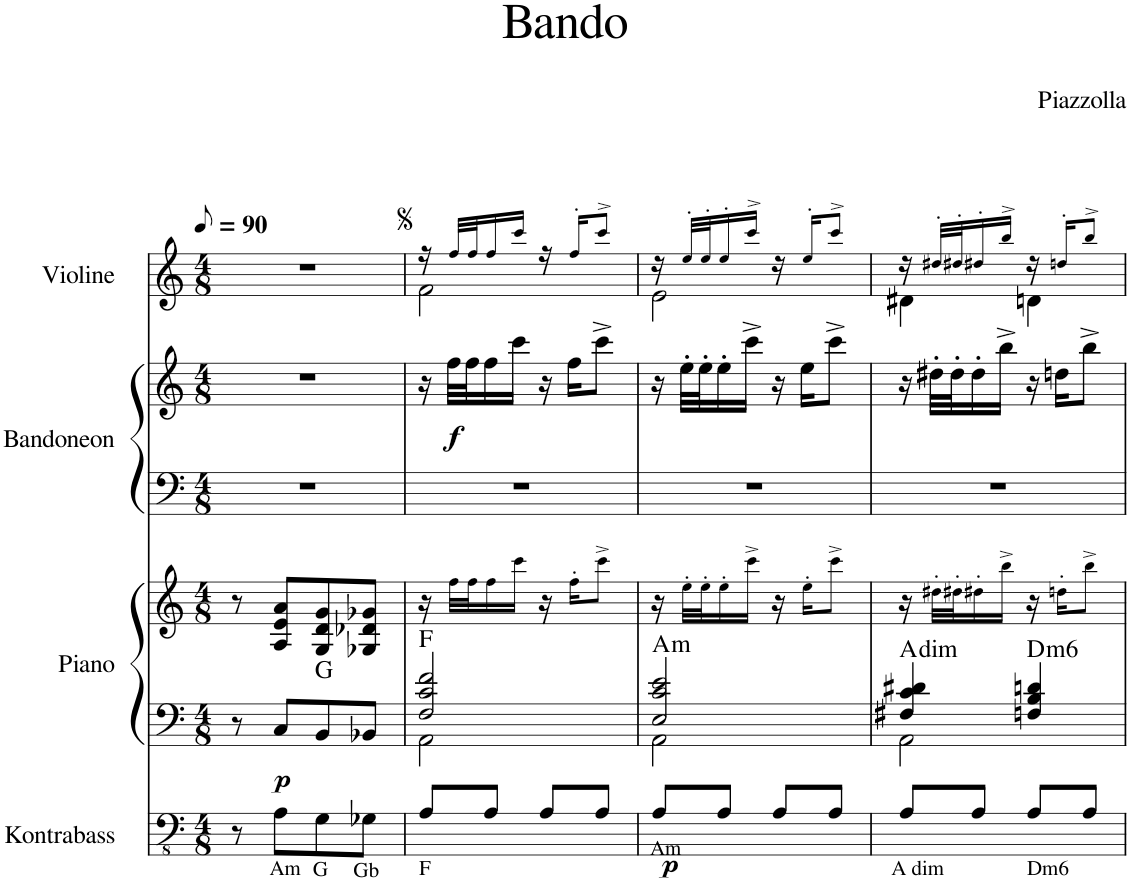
**kern	**dynam	**kern	**kern	**dynam	**harte	**kern	**kern	**dynam	**kern
*part4	*part4	*part3	*part3	*part3	*part3	*part2	*part2	*part2	*part1
*staff6	*staff6	*staff5	*staff4	*staff4/5	*	*staff3	*staff2	*staff2/3	*staff1
*I"Kontrabass	*	*I"Piano	*	*	*	*I"Bandoneon	*	*	*I"Violine
*I'Kb.	*	*I'Pno.	*	*	*	*I'Ban.	*	*	*I'Vl.
*clefFv4	*	*clefF4	*clefG2	*	*	*clefF4	*clefG2	*	*clefG2
*Trd7c12	*	*	*	*	*	*	*	*	*
*k[]	*	*k[]	*k[]	*	*	*k[]	*k[]	*	*k[]
*M4/8	*	*M4/8	*M4/8	*	*	*M4/8	*M4/8	*	*M4/8
*MM45	*	*MM45	*MM45	*	*	*MM45	*MM45	*	*MM45
=1	=1	=1	=1	=1	=1	=1	=1	=1	=1
8r	.	8r	8r	.	.	2r	2r	.	2r
!LO:TX:b:t=Am	!	!	!	!	!	!	!	!	!
!	!	!	!	!LO:DY:b=2	!	!	!	!	!
8AA\L	.	8C/L	8A/ 8e/ 8a/L	p	.	.	.	.	.
!LO:TX:b:t=G	!	!	!	!	!LO:H:kt=N.C.	!	!	!	!
8GG\	.	8BB/	8G/ 8d/ 8g/	.	N	.	.	.	.
!LO:TX:b:t=Gb	!	!	!	!	!	!	!	!	!
8GG-X\J	.	8BB-X/J	8G-X/ 8d-X/ 8g-X/J	.	.	.	.	.	.
=2	=2	=2	=2	=2	=2	=2	=2	=2	=2
*	*	*^	*	*	*	*	*	*	*^
!LO:TX:b:t=F	!	!	!	!	!	!LO:H:kt=N.C.	!	!	!	!	!
8AA/L	.	2F/ 2c/ 2f/	2AA\	16r	.	N	2r	16r	.	16r	2f\
!	!	!	!	!	!	!	!	!	!LO:DY:b	!	!
.	.	.	.	32ff\LLL	.	.	.	32ff\LLL	f	32ff/LLL	.
.	.	.	.	32ff\J	.	.	.	32ff\J	.	32ff/J	.
8AA/J	.	.	.	16ff\	.	.	.	16ff\	.	16ff/	.
.	.	.	.	16ccc\JJ	.	.	.	16ccc\JJ	.	16ccc/JJ	.
8AA/L	.	.	.	16r	.	.	.	16r	.	16r	.
.	.	.	.	16ff'\KL	.	.	.	16ff\KL	.	16ff'/KL	.
8AA/J	.	.	.	8ccc^\J	.	.	.	8ccc^\J	.	8ccc^/J	.
=3	=3	=3	=3	=3	=3	=3	=3	=3	=3	=3	=3
!LO:TX:a:t=Am	!	!	!	!	!	!	!	!	!	!	!
!	!LO:DY:b	!	!	!	!	!LO:H:kt=m	!	!	!	!	!
8AA/L	p	2E/ 2c/ 2e/	2AA\	16r	.	A:min	2r	16r	.	16r	2e\
.	.	.	.	32ee'\LLL	.	.	.	32ee'\LLL	.	32ee'/LLL	.
.	.	.	.	32ee'\J	.	.	.	32ee'\J	.	32ee'/J	.
8AA/J	.	.	.	16ee'\	.	.	.	16ee'\	.	16ee'/	.
.	.	.	.	16ccc^\JJ	.	.	.	16ccc^\JJ	.	16ccc^/JJ	.
8AA/L	.	.	.	16r	.	.	.	16r	.	16r	.
.	.	.	.	16ee'\KL	.	.	.	16ee\KL	.	16ee'/KL	.
8AA/J	.	.	.	8ccc^\J	.	.	.	8ccc^\J	.	8ccc^/J	.
=4	=4	=4	=4	=4	=4	=4	=4	=4	=4	=4	=4
!LO:TX:b:t=A dim	!	!	!	!	!	!LO:H:kt=dim	!	!	!	!	!
8AA/L	.	4F#X/ 4c/ 4d#X/	2AA\	16r	.	A:dim	2r	16r	.	16r	4d#X\
.	.	.	.	32dd#X'\LLL	.	.	.	32dd#X'\LLL	.	32dd#X'/LLL	.
.	.	.	.	32dd#X'\J	.	.	.	32dd#'\J	.	32dd#X'/J	.
8AA/J	.	.	.	16dd#X'\	.	.	.	16dd#'\	.	16dd#X'/	.
.	.	.	.	16bb^\JJ	.	.	.	16bb^\JJ	.	16bb^/JJ	.
!LO:TX:b:t=Dm6	!	!	!	!	!	!LO:H:kt=m6	!	!	!	!	!
8AA/L	.	4Fn/ 4B/ 4dn/	.	16r	.	D:min6	.	16r	.	16r	4dn\
.	.	.	.	16ddn'\KL	.	.	.	16ddn\KL	.	16ddn'/KL	.
8AA/J	.	.	.	8bb^\J	.	.	.	8bb^\J	.	8bb^/J	.
*	*	*v	*v	*	*	*	*	*	*	*v	*v
=	=	=	=	=	=	=	=	=	=
*-	*-	*-	*-	*-	*-	*-	*-	*-	*-
